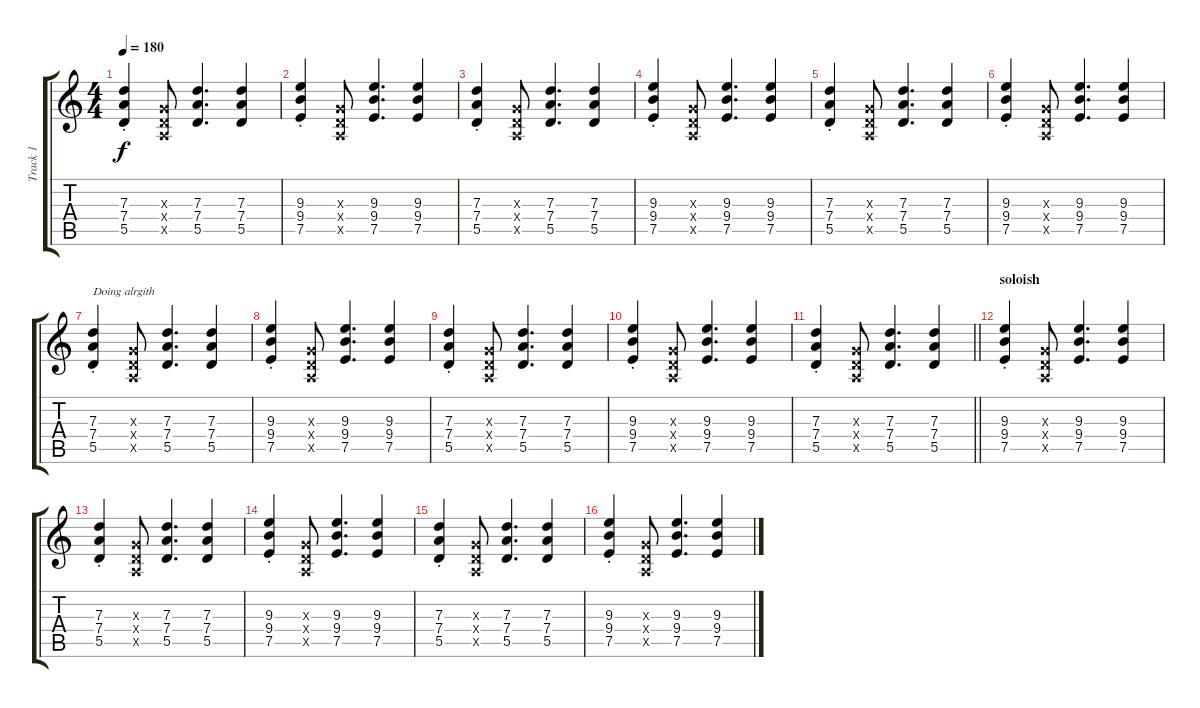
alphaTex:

\track ("Track 1" "Track 1") {instrument overdrivenguitar}
\staff {score tabs}
\tuning (E4 B3 G3 D3 A2 E2) {hide}
\ts (4 4)
\tempo 180
\clef g2
\ks c
(7.3{st} 7.4{st} 5.5{st}).4{dy f} (0.3{x} 0.4{x} 0.5{x}).8 (7.3 7.4 5.5).4{d} (7.3 7.4 5.5).4 |
(9.3{st} 9.4{st} 7.5{st}).4 (0.3{x} 0.4{x} 0.5{x}).8 (9.3 9.4 7.5).4{d} (9.3 9.4 7.5).4 |
(7.3{st} 7.4{st} 5.5{st}).4 (0.3{x} 0.4{x} 0.5{x}).8 (7.3 7.4 5.5).4{d} (7.3 7.4 5.5).4 |
(9.3{st} 9.4{st} 7.5{st}).4 (0.3{x} 0.4{x} 0.5{x}).8 (9.3 9.4 7.5).4{d} (9.3 9.4 7.5).4 |
(7.3{st} 7.4{st} 5.5{st}).4 (0.3{x} 0.4{x} 0.5{x}).8 (7.3 7.4 5.5).4{d} (7.3 7.4 5.5).4 |
(9.3{st} 9.4{st} 7.5{st}).4 (0.3{x} 0.4{x} 0.5{x}).8 (9.3 9.4 7.5).4{d} (9.3 9.4 7.5).4 |
(7.3{st} 7.4{st} 5.5{st}).4{txt "Doing alrgith"} (0.3{x} 0.4{x} 0.5{x}).8 (7.3 7.4 5.5).4{d} (7.3 7.4 5.5).4 |
(9.3{st} 9.4{st} 7.5{st}).4 (0.3{x} 0.4{x} 0.5{x}).8 (9.3 9.4 7.5).4{d} (9.3 9.4 7.5).4 |
(7.3{st} 7.4{st} 5.5{st}).4 (0.3{x} 0.4{x} 0.5{x}).8 (7.3 7.4 5.5).4{d} (7.3 7.4 5.5).4 |
(9.3{st} 9.4{st} 7.5{st}).4 (0.3{x} 0.4{x} 0.5{x}).8 (9.3 9.4 7.5).4{d} (9.3 9.4 7.5).4 |
\barLineRight lightlight
(7.3{st} 7.4{st} 5.5{st}).4 (0.3{x} 0.4{x} 0.5{x}).8 (7.3 7.4 5.5).4{d} (7.3 7.4 5.5).4 |
\section ("" "soloish")
(9.3{st} 9.4{st} 7.5{st}).4 (0.3{x} 0.4{x} 0.5{x}).8 (9.3 9.4 7.5).4{d} (9.3 9.4 7.5).4 |
(7.3{st} 7.4{st} 5.5{st}).4 (0.3{x} 0.4{x} 0.5{x}).8 (7.3 7.4 5.5).4{d} (7.3 7.4 5.5).4 |
(9.3{st} 9.4{st} 7.5{st}).4 (0.3{x} 0.4{x} 0.5{x}).8 (9.3 9.4 7.5).4{d} (9.3 9.4 7.5).4 |
(7.3{st} 7.4{st} 5.5{st}).4 (0.3{x} 0.4{x} 0.5{x}).8 (7.3 7.4 5.5).4{d} (7.3 7.4 5.5).4 |
(9.3{st} 9.4{st} 7.5{st}).4 (0.3{x} 0.4{x} 0.5{x}).8 (9.3 9.4 7.5).4{d} (9.3 9.4 7.5).4
